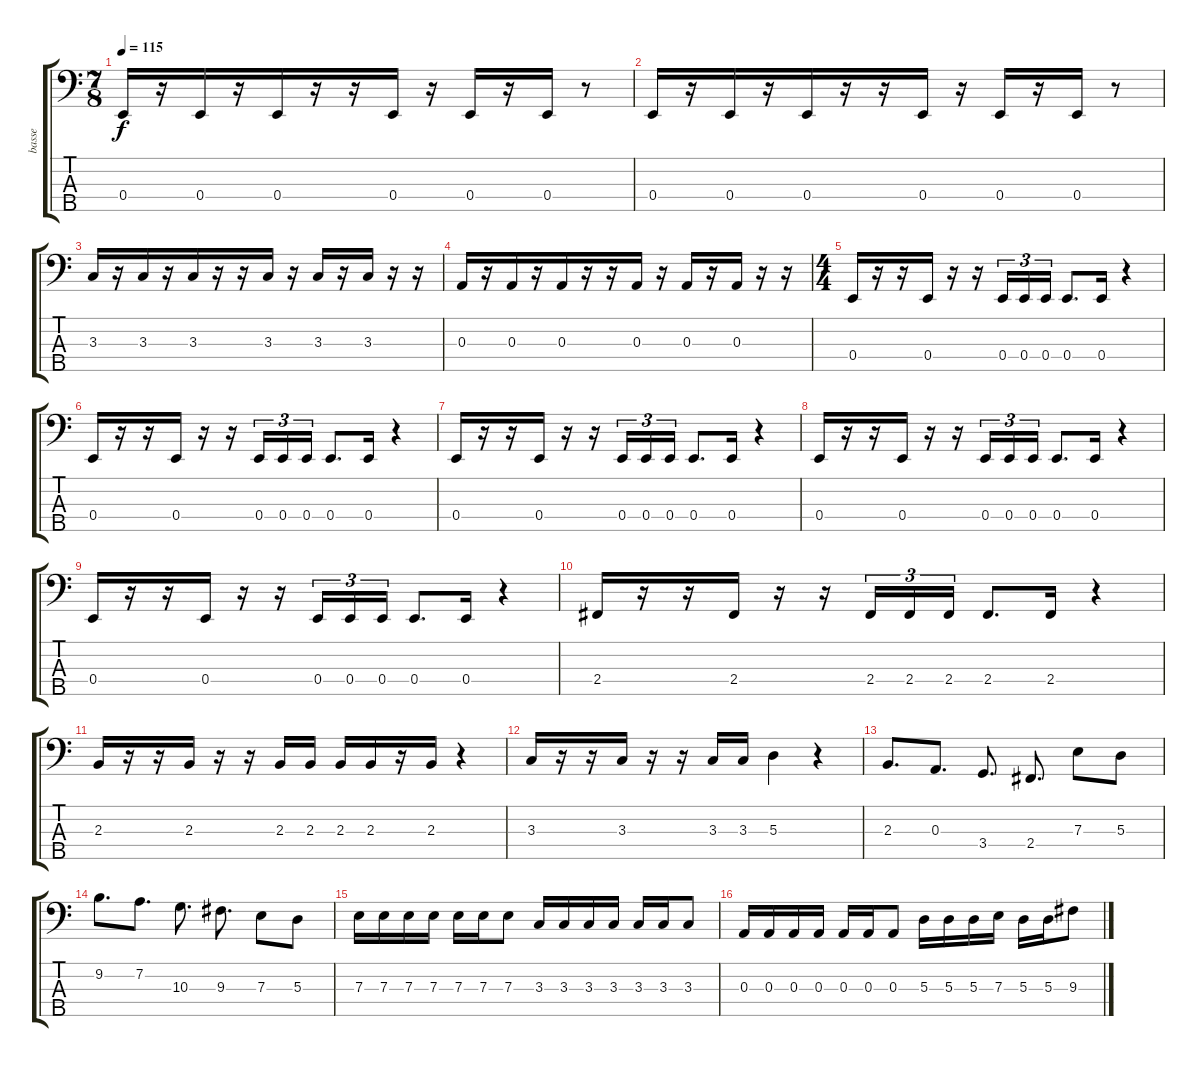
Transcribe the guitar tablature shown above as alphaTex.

\track ("basse" "basse") {instrument electricbassfinger}
\staff {score tabs}
\tuning (G2 D2 A1 E1 B0) {hide}
\ts (7 8)
\tempo 115
\clef f4
\ks c
0.4.16{dy f} r.16 0.4.16 r.16 0.4.16 r.16 r.16 0.4.16 r.16 0.4.16 r.16 0.4.16 r.8 |
0.4.16 r.16 0.4.16 r.16 0.4.16 r.16 r.16 0.4.16 r.16 0.4.16 r.16 0.4.16 r.8 |
3.3.16 r.16 3.3.16 r.16 3.3.16 r.16 r.16 3.3.16 r.16 3.3.16 r.16 3.3.16 r.16 r.16 |
0.3.16 r.16 0.3.16 r.16 0.3.16 r.16 r.16 0.3.16 r.16 0.3.16 r.16 0.3.16 r.16 r.16 |
\ts (4 4)
0.4.16 r.16 r.16 0.4.16 r.16 r.16 0.4.16{tu (3 2)} 0.4.16{tu (3 2)} 0.4.16{tu (3 2)} 0.4.8{d} 0.4.16 r.4 |
0.4.16 r.16 r.16 0.4.16 r.16 r.16 0.4.16{tu (3 2)} 0.4.16{tu (3 2)} 0.4.16{tu (3 2)} 0.4.8{d} 0.4.16 r.4 |
0.4.16 r.16 r.16 0.4.16 r.16 r.16 0.4.16{tu (3 2)} 0.4.16{tu (3 2)} 0.4.16{tu (3 2)} 0.4.8{d} 0.4.16 r.4 |
0.4.16 r.16 r.16 0.4.16 r.16 r.16 0.4.16{tu (3 2)} 0.4.16{tu (3 2)} 0.4.16{tu (3 2)} 0.4.8{d} 0.4.16 r.4 |
0.4.16 r.16 r.16 0.4.16 r.16 r.16 0.4.16{tu (3 2)} 0.4.16{tu (3 2)} 0.4.16{tu (3 2)} 0.4.8{d} 0.4.16 r.4 |
2.4.16 r.16 r.16 2.4.16 r.16 r.16 2.4.16{tu (3 2)} 2.4.16{tu (3 2)} 2.4.16{tu (3 2)} 2.4.8{d} 2.4.16 r.4 |
2.3.16 r.16 r.16 2.3.16 r.16 r.16 2.3.16 2.3.16 2.3.16 2.3.16 r.16 2.3.16 r.4 |
3.3.16 r.16 r.16 3.3.16 r.16 r.16 3.3.16 3.3.16 5.3.4 r.4 |
2.3.8{d} 0.3.8{d} 3.4.8{d} 2.4.8{d} 7.3.8 5.3.8 |
9.2.8{d} 7.2.8{d} 10.3.8{d} 9.3.8{d} 7.3.8 5.3.8 |
7.3.16 7.3.16 7.3.16 7.3.16 7.3.16 7.3.16 7.3.8 3.3.16 3.3.16 3.3.16 3.3.16 3.3.16 3.3.16 3.3.8 |
0.3.16 0.3.16 0.3.16 0.3.16 0.3.16 0.3.16 0.3.8 5.3.16 5.3.16 5.3.16 7.3.16 5.3.16 5.3.16 9.3.8
